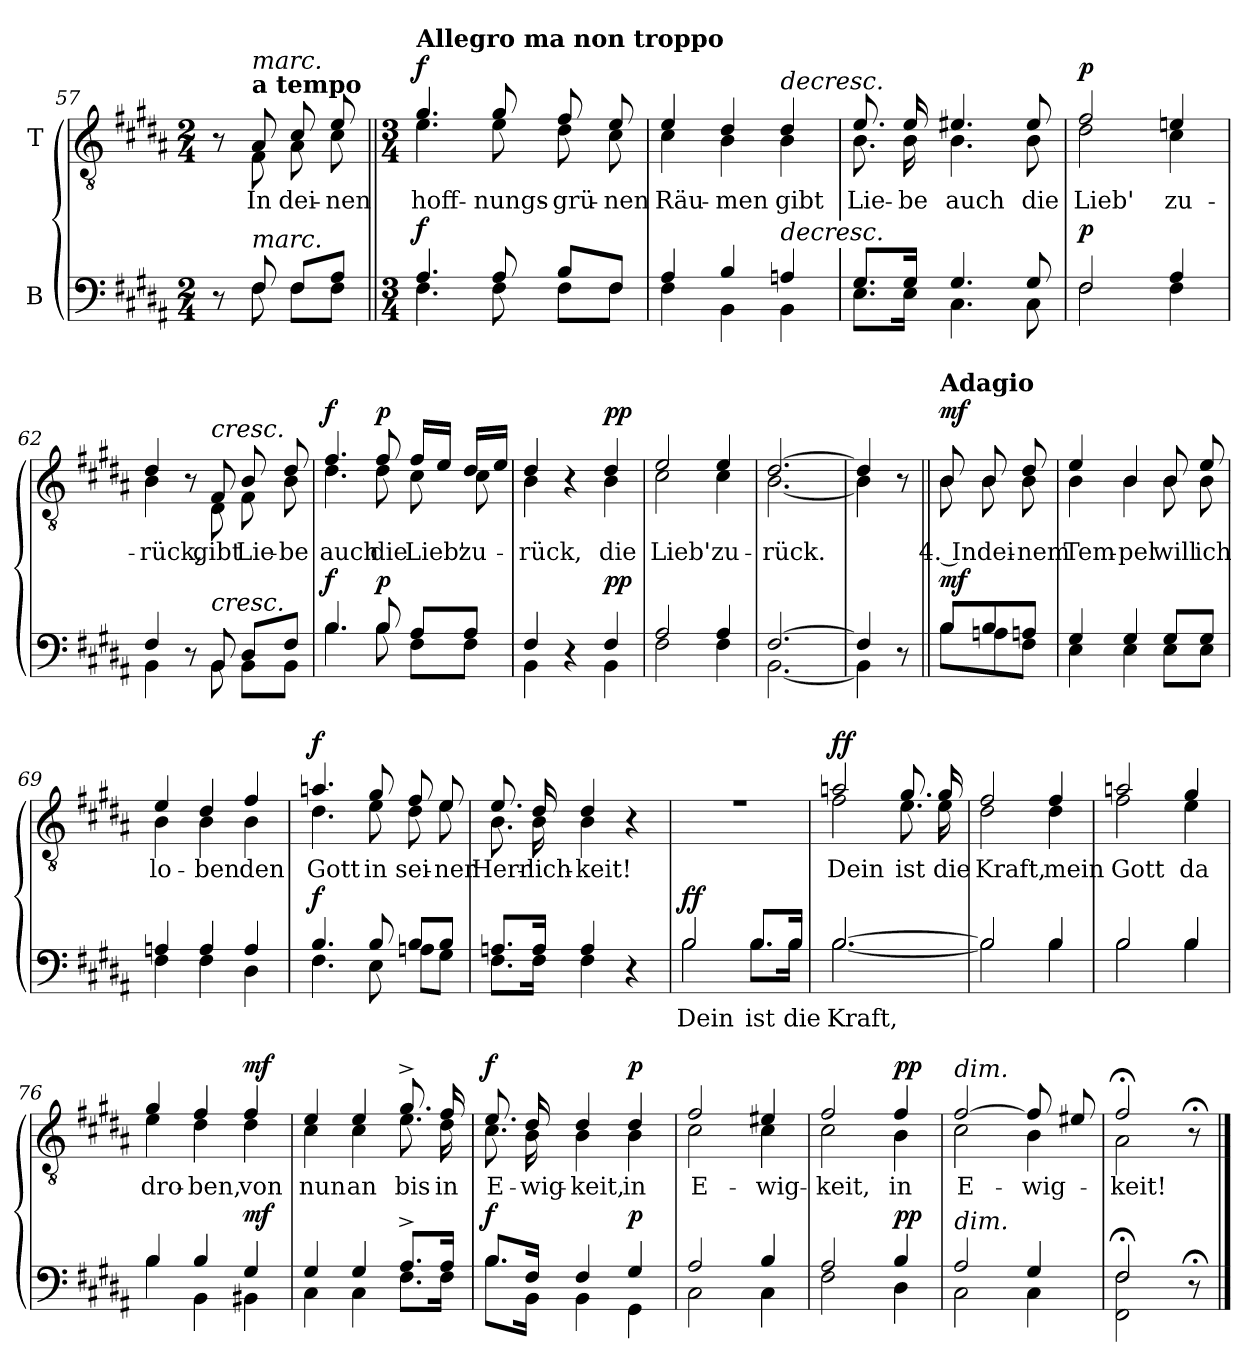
**kern	**text	**dynam	**kern	**text	**dynam
*part2	*part2	*part2	*part1	*part1	*part1
*staff2	*staff2	*staff2	*staff1	*staff1	*staff1
*I"B	*	*	*I"T	*	*
!!LO:LB:g=z
*clefF4	*	*	*clefGv2	*	*
*k[f#c#g#d#a#]	*	*	*k[f#c#g#d#a#]	*	*
*M2/4	*	*	*M2/4	*	*
=57	=57	=57	=57	=57	=57
*^	*	*	*^	*	*
8r	8ryy	.	.	8r	8ryy	.	.
!	!	!	!	!LO:TX:a:B:t=a tempo	!	!	!
!	!	!	!	!LO:TX:a:i:t=marc.	!	!	!
!LO:TX:a:i:t=marc.	!	!	!	!	!	!	!
!	!	!	!	!	!	!LO:LY:b	!
8F#/	8F#\	.	.	8A#/	8F#\	In	.
!	!	!	!	!	!	!LO:LY:b	!
8F#/L	8F#\L	.	.	8c#/	8A#\	dei-	.
!	!	!	!	!	!	!LO:LY:b	!
8A#/J	8F#\J	.	.	8e/	8c#\	-nen	.
=58||	=58||	=58||	=58||	=58||	=58||	=58||	=58||
*M3/4	*	*	*	*M3/4	*	*	*
!	!	!	!	!LO:TX:a:B:t=Allegro ma non troppo	!	!	!
!	!	!	!LO:DY:a	!	!	!LO:LY:b	!LO:DY:a
4.A#/	4.F#\	.	f	4.g#/	4.e\	hoff-	f
!	!	!	!	!	!	!LO:LY:b	!
8A#/	8F#\	.	.	8g#/	8e\	-nungs-	.
!	!	!	!	!	!	!LO:LY:b	!
8B/L	8F#\L	.	.	8f#/	8d#\	-grü-	.
!	!	!	!	!	!	!LO:LY:b	!
8F#/J	8F#\J	.	.	8e/	8c#\	-nen	.
=59	=59	=59	=59	=59	=59	=59	=59
!	!	!	!	!	!	!LO:LY:b	!
4A#/	4F#\	.	.	4e/	4c#\	Räu-	.
!	!	!	!	!	!	!LO:LY:b	!
4B/	4BB\	.	.	4d#/	4B\	-men	.
!	!	!	!	!LO:TX:a:i:t=decresc.	!	!	!
!LO:TX:a:i:t=decresc.	!	!	!	!	!	!	!
!	!	!	!	!	!	!LO:LY:b	!
4An/	4BB\	.	.	4d#/	4B\	gibt	.
=60	=60	=60	=60	=60	=60	=60	=60
!	!	!	!	!	!	!LO:LY:b	!
8.G#/L	8.E\L	.	.	8.e/	8.B\	Lie-	.
!	!	!	!	!	!	!LO:LY:b	!
16G#/Jk	16E\Jk	.	.	16e/	16B\	-be	.
!	!	!	!	!	!	!LO:LY:b	!
4.G#/	4.C#\	.	.	4.e#X/	4.B\	auch	.
!	!	!	!	!	!	!LO:LY:b	!
8G#/	8C#\	.	.	8e#/	8B\	die	.
=61	=61	=61	=61	=61	=61	=61	=61
!	!	!	!LO:DY:a	!	!	!LO:LY:b	!LO:DY:a
2F#/	2F#\	.	p	2f#/	2d#\	Lieb'	p
!	!	!	!	!	!	!LO:LY:b	!
4A#/	4F#\	.	.	4en/	4c#\	zu-	.
!!LO:PB:g=z	!!
=62	=62	=62	=62	=62	=62	=62	=62
!	!	!	!	!	!	!LO:LY:b	!
4F#/	4BB\	.	.	4d#/	4B\	-rück,	.
8r	8ryy	.	.	8r	8ryy	.	.
!	!	!	!	!LO:TX:a:i:t=cresc.	!	!	!
!LO:TX:a:i:t=cresc.	!	!	!	!	!	!	!
!	!	!	!	!	!	!LO:LY:b	!
8BB/	8BB\	.	.	8F#/	8D#\	gibt	.
!	!	!	!	!	!	!LO:LY:b	!
8D#/L	8BB\L	.	.	8B/	8F#\	Lie-	.
!	!	!	!	!	!	!LO:LY:b	!
8F#/J	8BB\J	.	.	8d#/	8B\	-be	.
=63	=63	=63	=63	=63	=63	=63	=63
!	!	!	!LO:DY:a	!	!	!LO:LY:b	!LO:DY:a
4.B/	4.B\	.	f	4.f#/	4.d#\	auch	f
!	!	!	!LO:DY:a	!	!	!LO:LY:b	!LO:DY:a
8B/	8B\	.	p	8f#/	8d#\	die	p
!	!	!	!	!	!	!LO:LY:b	!
8A#/L	8F#\L	.	.	16f#/LL	8c#\	Lieb'	.
.	.	.	.	16e/JJ	.	.	.
!	!	!	!	!	!	!LO:LY:b	!
8A#/J	8F#\J	.	.	16d#/LL	8c#\	zu-	.
.	.	.	.	16e/JJ	.	.	.
=64	=64	=64	=64	=64	=64	=64	=64
!	!	!	!	!	!	!LO:LY:b	!
4F#/	4BB\	.	.	4d#/	4B\	-rück,	.
4r	4ryy	.	.	4r	4ryy	.	.
!	!	!	!LO:DY:a	!	!	!LO:LY:b	!LO:DY:a
4F#/	4BB\	.	pp	4d#/	4B\	die	pp
=65	=65	=65	=65	=65	=65	=65	=65
!	!	!	!	!	!	!LO:LY:b	!
2A#/	2F#\	.	.	2e/	2c#\	Lieb'	.
!	!	!	!	!	!	!LO:LY:b	!
4A#/	4F#\	.	.	4e/	4c#\	zu-	.
=66	=66	=66	=66	=66	=66	=66	=66
!	!	!	!	!	!	!LO:LY:b	!
[2.F#/	[2.BB\	.	.	[2.d#/	[2.B\	-rück.	.
=67	=67	=67	=67	=67	=67	=67	=67
4F#/]	4BB\]	.	.	4d#/]	4B\]	.	.
8r	8ryy	.	.	8r	8ryy	.	.
!!LO:LB:g=z	!!
=67X2||	=67X2||	=67X2||	=67X2||	=67X2||	=67X2||	=67X2||	=67X2||
!	!	!	!	!LO:TX:a:B:t=Adagio	!	!	!
!	!	!	!LO:DY:a	!	!	!LO:LY:b	!LO:DY:a
8B/L	8B\L	.	mf	8B/	8B\	4. In	mf
!	!	!	!	!	!	!LO:LY:b	!
8B/J	8An\J	.	.	8B/	8B\	dei-	.
!	!	!	!	!	!	!LO:LY:b	!
8An/J	8F#\J	.	.	8d#/	8B\	-nem	.
=68	=68	=68	=68	=68	=68	=68	=68
!	!	!	!	!	!	!LO:LY:b	!
4G#/	4E\	.	.	4e/	4B\	Tem-	.
!	!	!	!	!	!	!LO:LY:b	!
4G#/	4E\	.	.	4B/	4B\	-pel	.
!	!	!	!	!	!	!LO:LY:b	!
8G#/L	8E\L	.	.	8B/	8B\	will	.
!	!	!	!	!	!	!LO:LY:b	!
8G#/J	8E\J	.	.	8e/	8B\	ich	.
=69	=69	=69	=69	=69	=69	=69	=69
!	!	!	!	!	!	!LO:LY:b	!
4An/	4F#\	.	.	4e/	4B\	lo-	.
!	!	!	!	!	!	!LO:LY:b	!
4A/	4F#\	.	.	4d#/	4B\	-ben	.
!	!	!	!	!	!	!LO:LY:b	!
4A/	4D#\	.	.	4f#/	4B\	den	.
=70	=70	=70	=70	=70	=70	=70	=70
!	!	!	!LO:DY:a	!	!	!LO:LY:b	!LO:DY:a
4.B/	4.F#\	.	f	4.an/	4.d#\	Gott	f
!	!	!	!	!	!	!LO:LY:b	!
8B/	8E\	.	.	8g#/	8e\	in	.
!	!	!	!	!	!	!LO:LY:b	!
8B/L	8An\L	.	.	8f#/	8d#\	sei-	.
!	!	!	!	!	!	!LO:LY:b	!
8B/J	8G#\J	.	.	8e/	8e\	-ner	.
=71	=71	=71	=71	=71	=71	=71	=71
!	!	!	!	!	!	!LO:LY:b	!
8.An/L	8.F#\L	.	.	8.e/	8.B\	Herr-	.
!	!	!	!	!	!	!LO:LY:b	!
16A/Jk	16F#\Jk	.	.	16d#/	16B\	-lich-	.
!	!	!	!	!	!	!LO:LY:b	!
4A/	4F#\	.	.	4d#/	4B\	-keit!	.
4r	4ryy	.	.	4r	4ryy	.	.
!!LO:LB:g=z	!!
=72	=72	=72	=72	=72	=72	=72	=72
!	!	!LO:LY:b	!LO:DY:a	!	!	!	!
2B/	2B\	Dein	ff	2.r	2.ryy	.	.
!	!	!LO:LY:b	!	!	!	!	!
8.B/L	8.B\L	ist	.	.	.	.	.
!	!	!LO:LY:b	!	!	!	!	!
16B/Jk	16B\Jk	die	.	.	.	.	.
=73	=73	=73	=73	=73	=73	=73	=73
!	!	!LO:LY:b	!	!	!	!LO:LY:b	!LO:DY:a
[2.B/	[2.B\	Kraft,	.	2an/	2f#\	Dein	ff
!	!	!	!	!	!	!LO:LY:b	!
.	.	.	.	8.g#/	8.e\	ist	.
!	!	!	!	!	!	!LO:LY:b	!
.	.	.	.	16g#/	16e\	die	.
=74	=74	=74	=74	=74	=74	=74	=74
!	!	!	!	!	!	!LO:LY:b	!
2B/]	2B\]	.	.	2f#/	2d#\	Kraft,	.
!	!	!	!	!	!	!LO:LY:b	!
4B/	4B\	.	.	4f#/	4d#\	mein	.
=75	=75	=75	=75	=75	=75	=75	=75
!	!	!	!	!	!	!LO:LY:b	!
2B/	2B\	.	.	2an/	2f#\	Gott	.
!	!	!	!	!	!	!LO:LY:b	!
4B/	4B\	.	.	4g#/	4e\	da	.
=76	=76	=76	=76	=76	=76	=76	=76
!	!	!	!	!	!	!LO:LY:b	!
4B/	4B\	.	.	4g#/	4e\	dro-	.
!	!	!	!	!	!	!LO:LY:b	!
4B/	4BB\	.	.	4f#/	4d#\	-ben,	.
!	!	!	!LO:DY:a	!	!	!LO:LY:b	!LO:DY:a
4G#/	4BB#X\	.	mf	4f#/	4d#\	von	mf
=77	=77	=77	=77	=77	=77	=77	=77
!	!	!	!	!	!	!LO:LY:b	!
4G#/	4C#\	.	.	4e/	4c#\	nun	.
!	!	!	!	!	!	!LO:LY:b	!
4G#/	4C#\	.	.	4e/	4c#\	an	.
!	!	!	!	!	!	!LO:LY:b	!
8.A#^/L	8.F#\L	.	.	8.g#^/	8.e\	bis	.
!	!	!	!	!	!	!LO:LY:b	!
16A#/Jk	16F#\Jk	.	.	16f#/	16d#\	in	.
!!LO:LB:g=z	!!
=78	=78	=78	=78	=78	=78	=78	=78
!	!	!	!LO:DY:a	!	!	!LO:LY:b	!LO:DY:a
8.B/L	8.B\L	.	f	8.e/	8.c#\	E-	f
!	!	!	!	!	!	!LO:LY:b	!
16F#/Jk	16BB\Jk	.	.	16d#/	16B\	-wig-	.
!	!	!	!	!	!	!LO:LY:b	!
4F#/	4BB\	.	.	4d#/	4B\	-keit,	.
!	!	!	!LO:DY:a	!	!	!LO:LY:b	!LO:DY:a
4G#/	4GG#\	.	p	4d#/	4B\	in	p
=79	=79	=79	=79	=79	=79	=79	=79
!	!	!	!	!	!	!LO:LY:b	!
2A#/	2C#\	.	.	2f#/	2c#\	E-	.
!	!	!	!	!	!	!LO:LY:b	!
4B/	4C#\	.	.	4e#X/	4c#\	-wig-	.
=80	=80	=80	=80	=80	=80	=80	=80
!	!	!	!	!	!	!LO:LY:b	!
2A#/	2F#\	.	.	2f#/	2c#\	-keit,	.
!	!	!	!LO:DY:a	!	!	!LO:LY:b	!LO:DY:a
4B/	4D#\	.	pp	4f#/	4B\	in	pp
=81	=81	=81	=81	=81	=81	=81	=81
!	!	!	!	!LO:TX:a:i:t=dim.	!	!	!
!LO:TX:a:i:t=dim.	!	!	!	!	!	!	!
!	!	!	!	!	!	!LO:LY:b	!
2A#/	2C#\	.	.	[2f#/	2c#\	E-	.
!	!	!	!	!	!	!LO:LY:b	!
4G#/	4C#\	.	.	8f#/]	4B\	-wig-	.
.	.	.	.	8e#X/	.	.	.
=82	=82	=82	=82	=82	=82	=82	=82
!	!	!	!	!	!	!LO:LY:b	!
2F#;</	2FF#\ 2F#\	.	.	2f#;</	2A#\	-keit!	.
8r;<	8ryy	.	.	8r;<	8ryy	.	.
!	!	!	!	!	!LO:TX:a:t=D.C.\nal Fine	!	!
*v	*v	*	*	*	*	*	*
*	*	*	*v	*v	*	*
==	==	==	==	==	==
*-	*-	*-	*-	*-	*-
